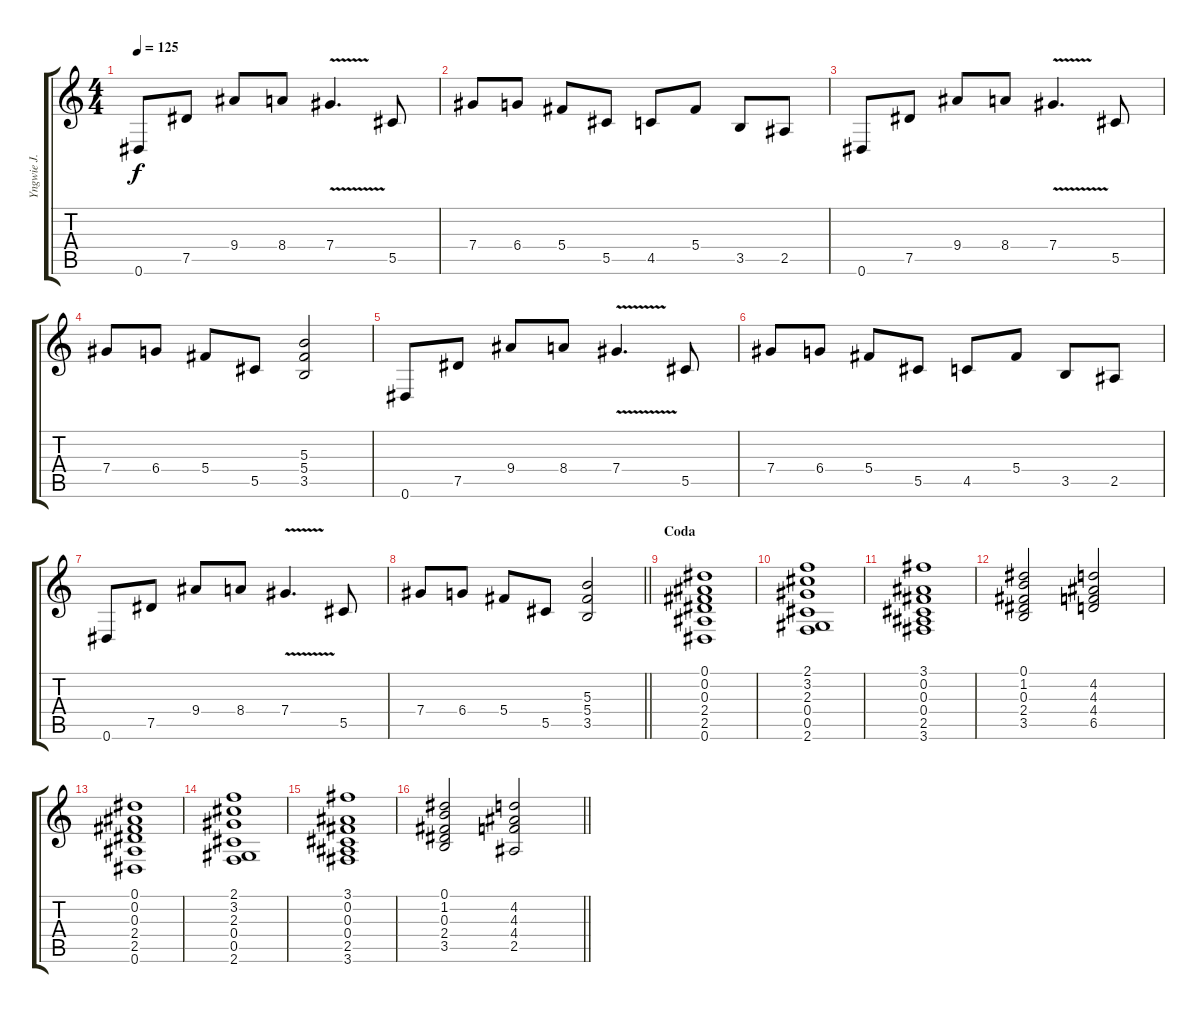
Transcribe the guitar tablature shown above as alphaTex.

\track ("Yngwie J. Malmsteen" "Yngwie J. ") {instrument overdrivenguitar}
\staff {score tabs}
\tuning (Eb4 Bb3 Gb3 Db3 Ab2 Eb2) {hide}
\ts (4 4)
\tempo 125
\clef g2
\ks c
0.6.8{dy f} 7.5.8 9.4.8 8.4.8 7.4{v}.4{d} 5.5.8 |
7.4.8 6.4.8 5.4.8 5.5.8 4.5.8 5.4.8 3.5.8 2.5.8 |
0.6.8 7.5.8 9.4.8 8.4.8 7.4{v}.4{d} 5.5.8 |
7.4.8 6.4.8 5.4.8 5.5.8 (5.3 5.4 3.5).2 |
0.6.8 7.5.8 9.4.8 8.4.8 7.4{v}.4{d} 5.5.8 |
7.4.8 6.4.8 5.4.8 5.5.8 4.5.8 5.4.8 3.5.8 2.5.8 |
0.6.8 7.5.8 9.4.8 8.4.8 7.4{v}.4{d} 5.5.8 |
\barLineRight lightlight
7.4.8 6.4.8 5.4.8 5.5.8 (5.3 5.4 3.5).2 |
\section ("" "Coda")
(0.1 0.2 0.3 2.4 2.5 0.6).1 |
(2.1 3.2 2.3 0.4 0.5 2.6).1 |
(3.1 0.2 0.3 0.4 2.5 3.6).1 |
(0.1 1.2 0.3 2.4 3.5).2 (4.2 4.3 4.4 6.5).2 |
(0.1 0.2 0.3 2.4 2.5 0.6).1 |
(2.1 3.2 2.3 0.4 0.5 2.6).1 |
(3.1 0.2 0.3 0.4 2.5 3.6).1 |
\barLineRight lightlight
(0.1 1.2 0.3 2.4 3.5).2 (4.2 4.3 4.4 2.5).2
